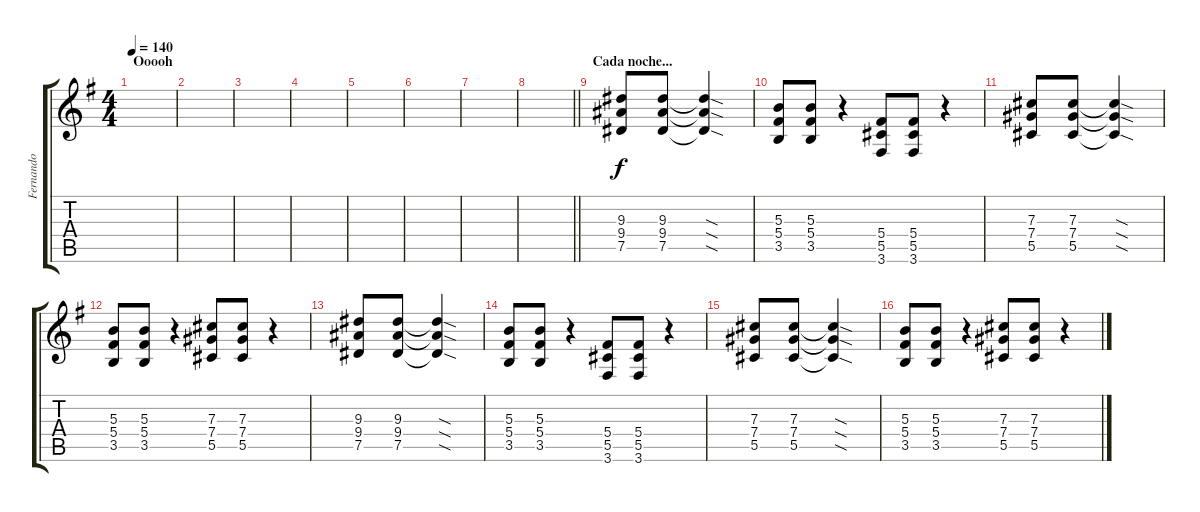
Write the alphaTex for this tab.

\track ("Fernando" "Fernando") {instrument distortionguitar}
\staff {score tabs}
\tuning (Eb4 Bb3 Gb3 Db3 Ab2 Eb2) {hide}
\ts (4 4)
\section ("" "Ooooh")
\tempo 140
\clef g2
\ks g
|
|
|
|
|
|
|
\barLineRight lightlight
|
\section ("" "Cada noche...")
(9.3 9.4 7.5).8{volume 10} (9.3 9.4 7.5).8 (9.3{sod t} 9.4{sod t} 7.5{sod t}).4 |
(5.3 5.4 3.5).8 (5.3 5.4 3.5).8 r.4 (5.4 5.5 3.6).8 (5.4 5.5 3.6).8 r.4 |
(7.3 7.4 5.5).8 (7.3 7.4 5.5).8 (7.3{sod t} 7.4{sod t} 5.5{sod t}).4 |
(5.3 5.4 3.5).8 (5.3 5.4 3.5).8 r.4 (7.3 7.4 5.5).8 (7.3 7.4 5.5).8 r.4 |
(9.3 9.4 7.5).8 (9.3 9.4 7.5).8 (9.3{sod t} 9.4{sod t} 7.5{sod t}).4 |
(5.3 5.4 3.5).8 (5.3 5.4 3.5).8 r.4 (5.4 5.5 3.6).8 (5.4 5.5 3.6).8 r.4 |
(7.3 7.4 5.5).8 (7.3 7.4 5.5).8 (7.3{sod t} 7.4{sod t} 5.5{sod t}).4 |
(5.3 5.4 3.5).8 (5.3 5.4 3.5).8 r.4 (7.3 7.4 5.5).8 (7.3 7.4 5.5).8 r.4
